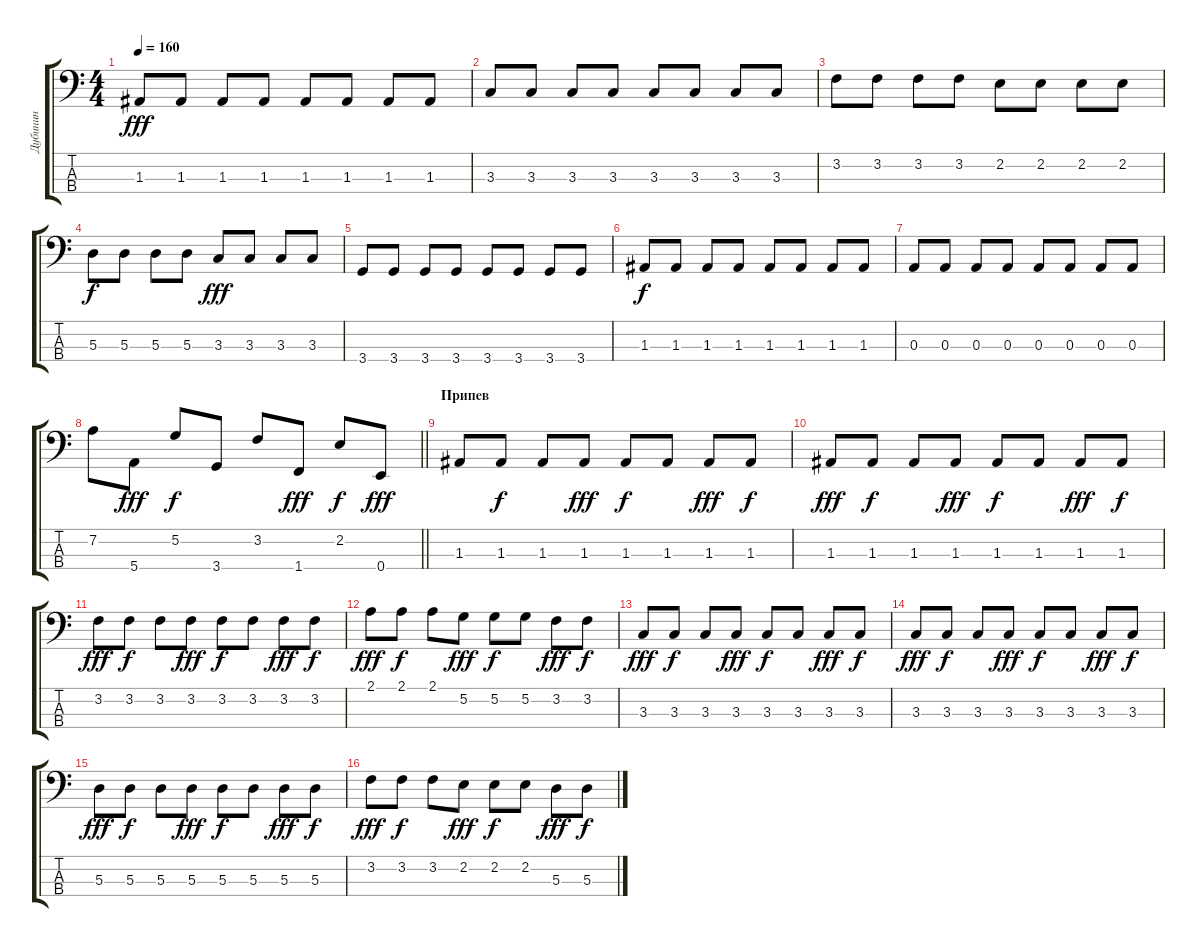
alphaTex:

\track ("Дубинин" "Дубинин") {instrument electricbassfinger}
\staff {score tabs}
\tuning (G2 D2 A1 E1) {hide}
\ts (4 4)
\tempo 160
\clef f4
\ks c
1.3.8{dy fff} 1.3.8 1.3.8 1.3.8 1.3.8 1.3.8 1.3.8 1.3.8 |
3.3.8 3.3.8 3.3.8 3.3.8 3.3.8 3.3.8 3.3.8 3.3.8 |
3.2.8 3.2.8 3.2.8 3.2.8 2.2.8 2.2.8 2.2.8 2.2.8 |
5.3.8{dy f} 5.3.8 5.3.8 5.3.8 3.3.8{dy fff} 3.3.8 3.3.8 3.3.8 |
3.4.8 3.4.8 3.4.8 3.4.8 3.4.8 3.4.8 3.4.8 3.4.8 |
1.3.8{dy f} 1.3.8 1.3.8 1.3.8 1.3.8 1.3.8 1.3.8 1.3.8 |
0.3.8 0.3.8 0.3.8 0.3.8 0.3.8 0.3.8 0.3.8 0.3.8 |
\barLineRight lightlight
7.2.8 5.4.8{dy fff} 5.2.8{dy f} 3.4.8 3.2.8 1.4.8{dy fff} 2.2.8{dy f} 0.4.8{dy fff} |
\section ("" "Припев")
1.3.8 1.3.8{dy f} 1.3.8 1.3.8{dy fff} 1.3.8{dy f} 1.3.8 1.3.8{dy fff} 1.3.8{dy f} |
1.3.8{dy fff} 1.3.8{dy f} 1.3.8 1.3.8{dy fff} 1.3.8{dy f} 1.3.8 1.3.8{dy fff} 1.3.8{dy f} |
3.2.8{dy fff} 3.2.8{dy f} 3.2.8 3.2.8{dy fff} 3.2.8{dy f} 3.2.8 3.2.8{dy fff} 3.2.8{dy f} |
2.1.8{dy fff} 2.1.8{dy f} 2.1.8 5.2.8{dy fff} 5.2.8{dy f} 5.2.8 3.2.8{dy fff} 3.2.8{dy f} |
3.3.8{dy fff} 3.3.8{dy f} 3.3.8 3.3.8{dy fff} 3.3.8{dy f} 3.3.8 3.3.8{dy fff} 3.3.8{dy f} |
3.3.8{dy fff} 3.3.8{dy f} 3.3.8 3.3.8{dy fff} 3.3.8{dy f} 3.3.8 3.3.8{dy fff} 3.3.8{dy f} |
5.3.8{dy fff} 5.3.8{dy f} 5.3.8 5.3.8{dy fff} 5.3.8{dy f} 5.3.8 5.3.8{dy fff} 5.3.8{dy f} |
3.2.8{dy fff} 3.2.8{dy f} 3.2.8 2.2.8{dy fff} 2.2.8{dy f} 2.2.8 5.3.8{dy fff} 5.3.8{dy f}
